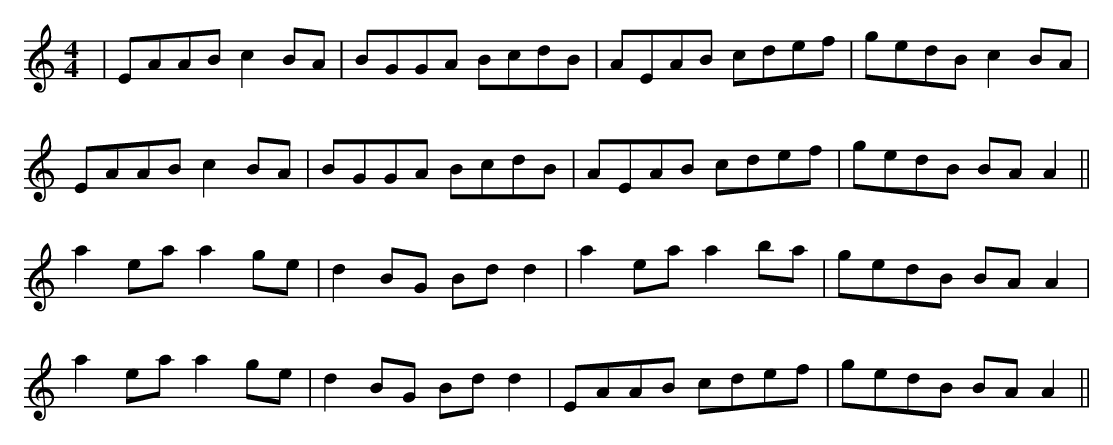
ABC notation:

X:1
M:4/4
K:Amin
|EAAB c2 BA|BGGA BcdB|AEAB cdef|gedB c2 BA|
EAAB c2 BA|BGGA BcdB|AEAB cdef|gedB BA A2||
a2 ea a2 ge|d2 BG Bd d2|a2 ea a2 ba|gedB BA A2|
a2 ea a2 ge|d2 BG Bd d2|EAAB cdef|gedB BA A2||
